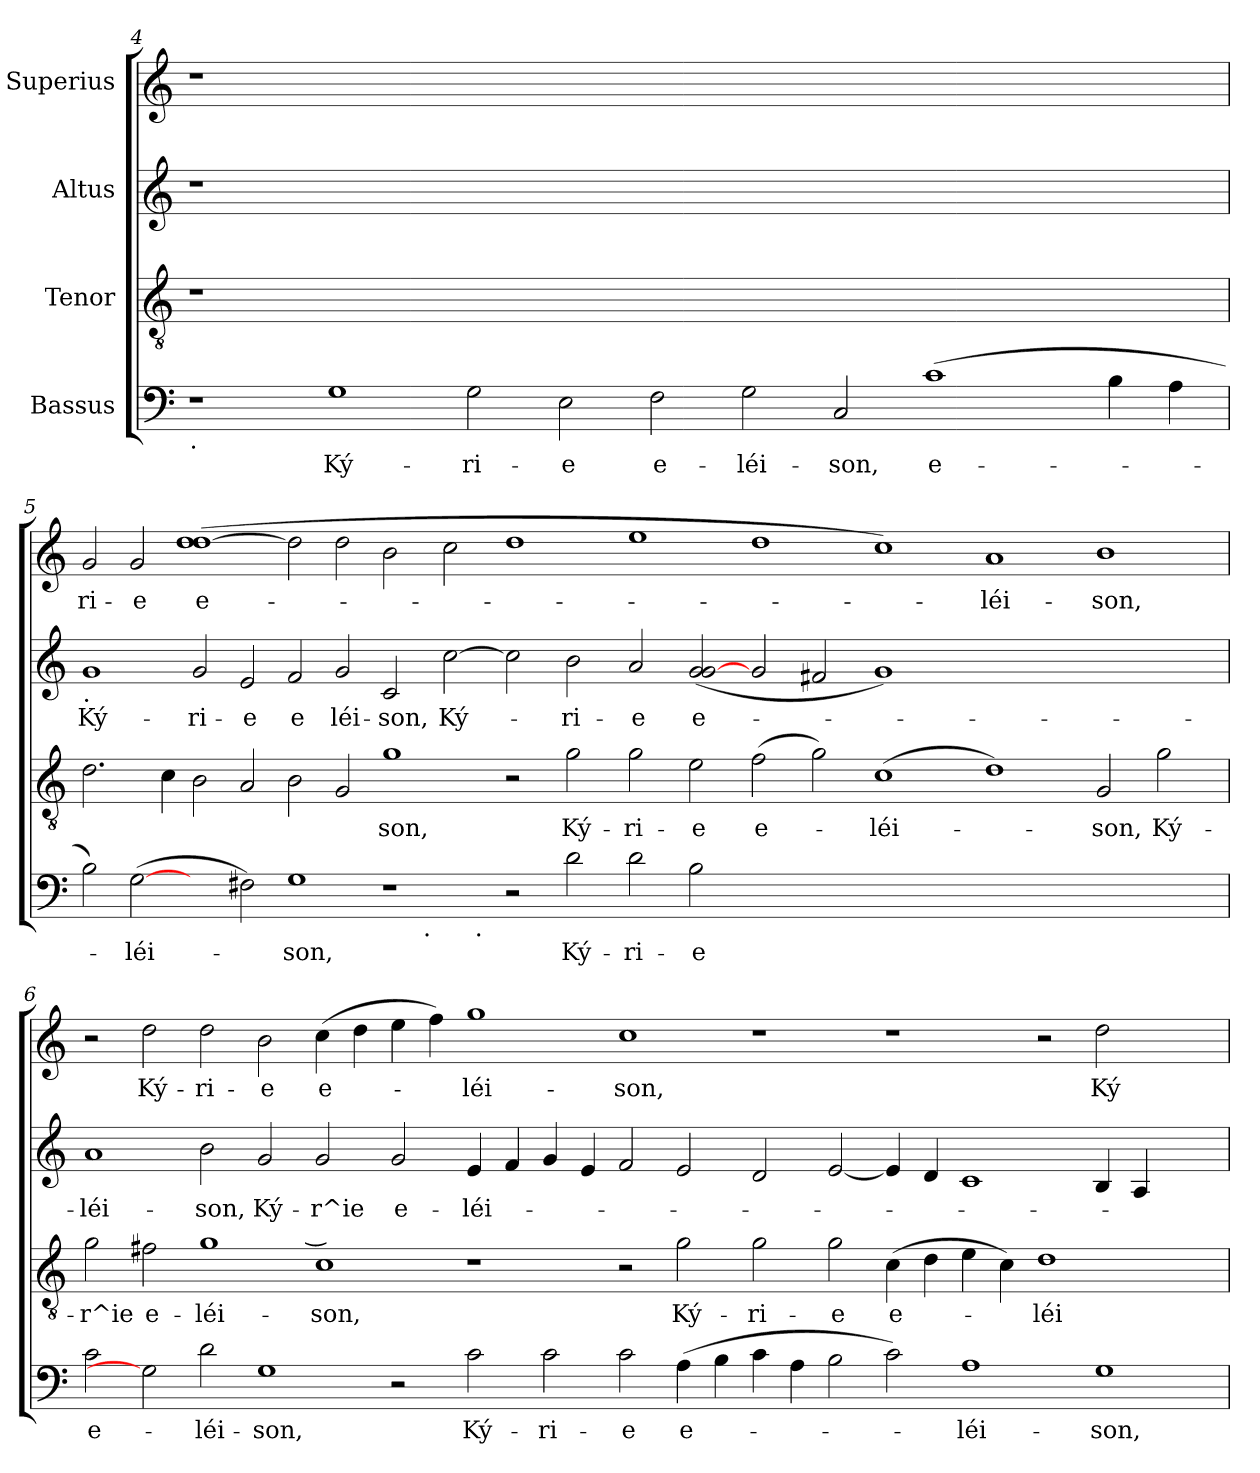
**kern	**text	**kern	**text	**kern	**text	**kern	**text
*part4	*part4	*part3	*part3	*part2	*part2	*part1	*part1
*staff4	*staff4	*staff3	*staff3	*staff2	*staff2	*staff1	*staff1
*I"Bassus	*	*I"Tenor	*	*I"Altus	*	*I"Superius	*
!!LO:LB:g=z
*clefF4	*	*clefGv2	*	*clefG2	*	*clefG2	*
*k[]	*	*k[]	*	*k[]	*	*k[]	*
*C:	*	*C:	*	*C:	*	*C:	*
=4	=4	=4	=4	=4	=4	=4	=4
!LO:TX:b:t=.	!	!	!	!	!	!	!
1r	.	1r	.	1r	.	1r	.
!	!LO:LY:b	!	!	!	!	!	!
1G	Ký-	00ryy	.	00ryy	.	00ryy	.
!	!LO:LY:b	!	!	!	!	!	!
2G\	-ri-	.	.	.	.	.	.
!	!LO:LY:b	!	!	!	!	!	!
2E\	-e	.	.	.	.	.	.
!	!LO:LY:b	!	!	!	!	!	!
2F\	e-	.	.	.	.	.	.
!	!LO:LY:b	!	!	!	!	!	!
2G\	-léi-	.	.	.	.	.	.
!	!LO:LY:b	!	!	!	!	!	!
2C/	-son,	.	.	.	.	.	.
!	!LO:LY:b	!	!	!	!	!	!
(>1c	e-	.	.	.	.	.	.
.	.	1ryy	.	1ryy	.	1ryy	.
4B\	.	.	.	.	.	.	.
4A\	.	.	.	.	.	.	.
!!LO:LB:g=z
=5	=5	=5	=5	=5	=5	=5	=5
!	!	!	!	!LO:TX:b:t=.	!	!	!
!LO:TX:a:t=This performance edition has been transcribed directly from the manuscript source.Any suggested	!	!	!	!	!	!	!
!LO:TX:i:t=musica ficta	!	!	!	!	!	!	!
!LO:TX:t=has been marked\nwith parenthesis '(#)'. Syllabic stress has been indicated with accented vowels 'á'. The editor's text underlay has been i	!	!	!	!	!	!	!
!LO:TX:i:t=talicized .	!	!	!	!	!	!	!
!LO:TX:t=Tempo and dynamics are left to the discression of the director with the understanding that proper Renaissance performance\npractice will be followed.	!	!	!	!	!	!	!
!	!	!	!	!	!LO:LY:b	!	!LO:LY:b
*^	*	*	*	*	*	*	*
*	*^	*	*	*	*	*	*	*
2B\)	1ryy	4%15ryy	.	2.d\	.	1g	Ký-	2g/	-ri-
!	!	!	!LO:LY:b	!	!	!	!	!	!LO:LY:b
(>[2G	.	.	-léi-	.	.	.	.	2g/	-e
.	.	.	.	4c\	.	.	.	.	.
!	!	!	!	!	!	!	!LO:LY:b	!	!LO:LY:b
2ryy	1ryy	.	.	2B\	.	2g/	-ri-	(>1dd [>1dd	e-
!	!	!	!	!	!	!	!LO:LY:b	!	!
2F#X\)	.	.	.	2A/	.	2e/	-e	.	.
!	!	!	!LO:LY:b	!	!	!	!LO:LY:b	!	!
1G	1ryy	.	-son,	2B\	.	2f/	e	2dd\]	.
!	!	!	!	!	!	!	!LO:LY:b	!	!
.	.	.	.	2G/	.	2g/	léi-	2dd\	.
!	!	!	!	!	!LO:LY:b	!	!LO:LY:b	!	!
1r	4.ryy	.	.	1g	-son,	2c/	-son,	2b\	.
!	!LO:TX:b:t=.	!	!	!	!	!	!	!	!
.	1ryy	.	.	.	.	.	.	.	.
!	!	!	!	!	!	!	!LO:LY:b	!	!
.	.	.	.	.	.	[>2cc\	Ký-	2cc\	.
!	!	!LO:TX:b:t=.	!	!	!	!	!	!	!
.	.	1ryy	.	.	.	.	.	.	.
2r	.	.	.	2r	.	2cc\]	.	1dd	.
.	1ryy	.	.	.	.	.	.	.	.
!	!	!	!LO:LY:b	!	!LO:LY:b	!	!LO:LY:b	!	!
2d\	.	.	Ký-	2g\	Ký-	2b\	-ri-	.	.
.	.	1ryy	.	.	.	.	.	.	.
!	!	!	!LO:LY:b	!	!LO:LY:b	!	!LO:LY:b	!	!
2d\	.	.	-ri-	2g\	-ri-	2a/	-e	1ee	.
.	1ryy	.	.	.	.	.	.	.	.
!	!	!	!LO:LY:b	!	!LO:LY:b	!	!LO:LY:b	!	!
2B\	.	.	-e	2e\	-e	(<2g/ [<2g/	e-	.	.
.	.	1ryy	.	.	.	.	.	.	.
!	!	!	!	!	!LO:LY:b	!	!	!	!
00ryy	.	.	.	(>2f\	e-	2g/	.	1dd	.
.	1ryy	.	.	.	.	.	.	.	.
.	.	.	.	2g\)	.	2f#X/	.	.	.
.	.	1ryy	.	.	.	.	.	.	.
!	!	!	!	!	!LO:LY:b	!	!	!	!
.	.	.	.	(>1c	-léi-	1g)	.	1cc)	.
.	1ryy	.	.	.	.	.	.	.	.
.	.	1ryy	.	.	.	.	.	.	.
!	!	!	!	!	!	!	!	!	!LO:LY:b
.	.	.	.	1d)	.	0ryy	.	1a	-léi-
.	1ryy	.	.	.	.	.	.	.	.
.	.	1ryy	.	.	.	.	.	.	.
!	!	!	!	!	!LO:LY:b	!	!	!	!LO:LY:b
.	.	.	.	2G/	-son,	.	.	1b	-son,
.	2ryy	.	.	.	.	.	.	.	.
!	!	!	!	!	!LO:LY:b	!	!	!	!
.	.	.	.	2g\	Ký-	.	.	.	.
.	.	4ryy	.	.	.	.	.	.	.
.	8ryy	.	.	.	.	.	.	.	.
!!LO:PB:g=z
=6	=6	=6	=6	=6	=6	=6	=6	=6	=6
!LO:TX:a:i:t=͜	!	!	!	!	!	!	!	!	!
!	!	!	!LO:LY:b	!	!LO:LY:b	!	!LO:LY:b	!	!
*v	*v	*v	*	*	*	*	*	*	*
2c\	e-	2g\	-r^ie	1a	-léi-	2r	.
!	!	!	!LO:LY:b	!	!	!	!LO:LY:b
2G]	.	2f#X\	e-	.	.	2dd\	Ký-
!	!LO:LY:b	!	!LO:LY:b	!	!LO:LY:b	!	!LO:LY:b
2d\	-léi-	1g	-léi-	2b\	-son,	2dd\	-ri-
!	!LO:LY:b	!	!	!	!LO:LY:b	!	!LO:LY:b
1G	-son,	.	.	2g/	Ký-	2b\	-e
!	!	!LO:TX:a:t=͜	!	!	!	!	!
!	!	!	!LO:LY:b	!	!LO:LY:b	!	!LO:LY:b
.	.	1c	-son,	2g/	-r^ie	(>4cc\	e-
.	.	.	.	.	.	4dd\	.
!	!	!	!	!	!LO:LY:b	!	!
2r	.	.	.	2g/	e-	4ee\	.
.	.	.	.	.	.	4ff\)	.
!	!LO:LY:b	!	!	!	!LO:LY:b	!	!LO:LY:b
2c\	Ký-	1r	.	4e/	-léi-	1gg	-léi-
.	.	.	.	4f/	.	.	.
!	!LO:LY:b	!	!	!	!	!	!
2c\	-ri-	.	.	4g/	.	.	.
.	.	.	.	4e/	.	.	.
!	!LO:LY:b	!	!	!	!	!	!LO:LY:b
2c\	-e	2r	.	2f/	.	1cc	-son,
!	!LO:LY:b	!	!LO:LY:b	!	!	!	!
(>4A\	e-	2g\	Ký-	2e/	.	.	.
4B\	.	.	.	.	.	.	.
!	!	!	!LO:LY:b	!	!	!	!
4c\	.	2g\	-ri-	2d/	.	1r	.
4A\	.	.	.	.	.	.	.
!	!	!	!LO:LY:b	!	!	!	!
2B\	.	2g\	-e	[<2e/	.	.	.
!	!	!	!LO:LY:b	!	!	!	!
2c\)	.	(>4c\	e-	4e/]	.	1r	.
.	.	4d\	.	4d/	.	.	.
!	!LO:LY:b	!	!	!	!	!	!
1A	-léi-	4e\	.	1c	.	.	.
.	.	4c\)	.	.	.	.	.
!	!	!	!LO:LY:b	!	!	!	!
.	.	1d	-léi-	.	.	2r	.
!	!LO:LY:b	!	!	!	!	!	!LO:LY:b
1G	-son,	.	.	4B/	.	2dd\	Ký-
.	.	.	.	4A/	.	.	.
.	.	2ryy	.	2ryy	.	2ryy	.
=	=	=	=	=	=	=	=
*-	*-	*-	*-	*-	*-	*-	*-
